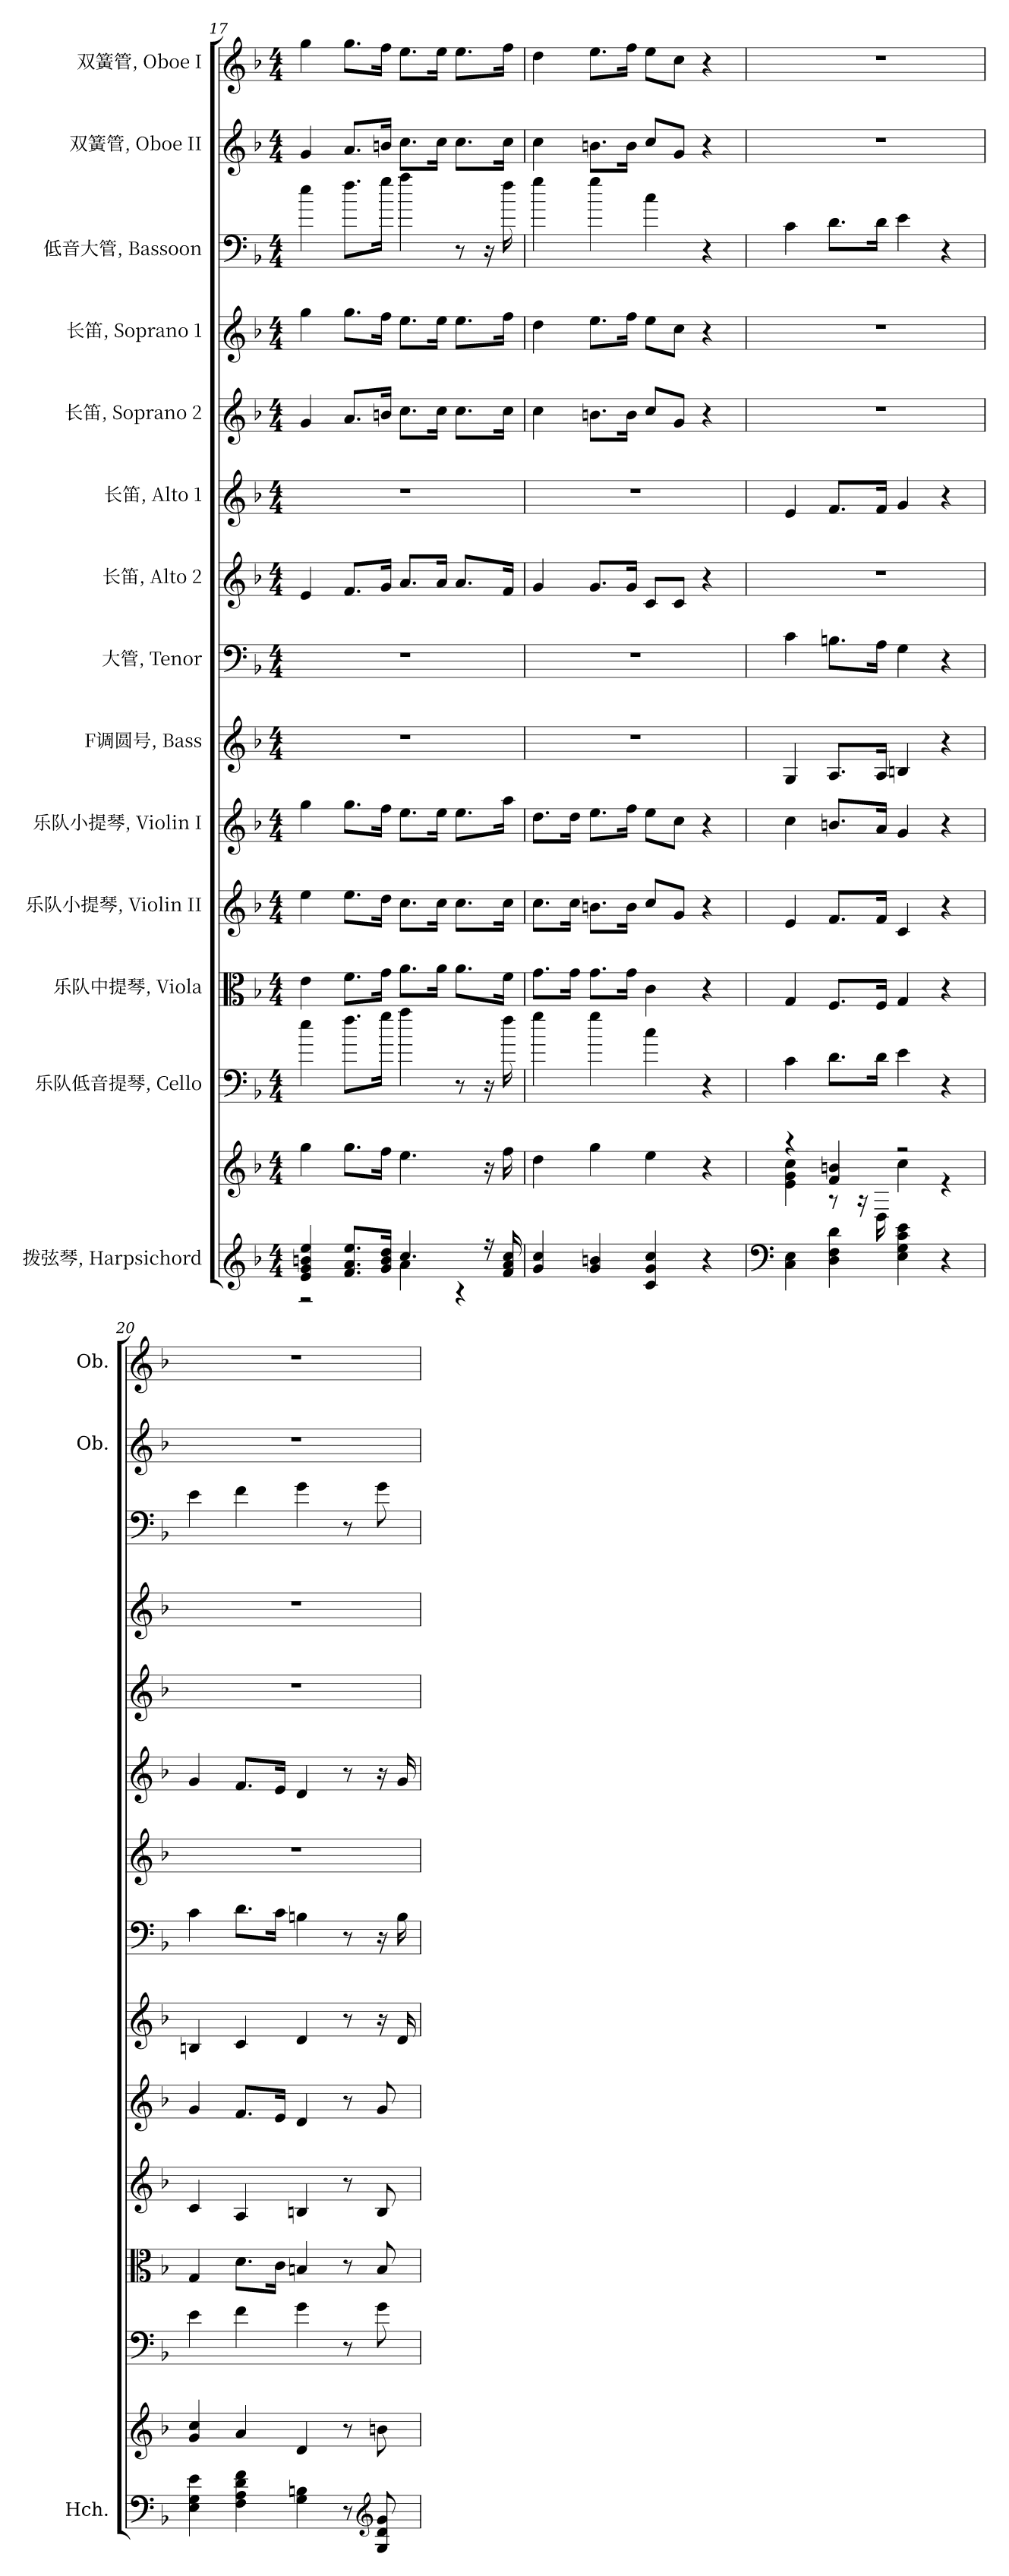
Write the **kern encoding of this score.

**kern	**kern	**kern	**kern	**kern	**kern	**kern	**kern	**kern	**kern	**kern	**kern	**kern	**kern	**kern
*part14	*part14	*part13	*part12	*part11	*part10	*part9	*part8	*part7	*part6	*part5	*part4	*part3	*part2	*part1
*staff15	*staff14	*staff13	*staff12	*staff11	*staff10	*staff9	*staff8	*staff7	*staff6	*staff5	*staff4	*staff3	*staff2	*staff1
*I"拨弦琴, Harpsichord	*	*I"乐队低音提琴, Cello	*I"乐队中提琴, Viola	*I"乐队小提琴, Violin II	*I"乐队小提琴, Violin I	*I"F调圆号, Bass	*I"大管, Tenor	*I"长笛, Alto 2	*I"长笛, Alto 1	*I"长笛, Soprano 2	*I"长笛, Soprano 1	*I"低音大管, Bassoon	*I"双簧管, Oboe II	*I"双簧管, Oboe I
*I'Hch.	*	*	*	*	*	*	*	*	*	*	*	*	*I'Ob.	*I'Ob.
*clefG2	*clefG2	*clefF4	*clefC3	*clefG2	*clefG2	*clefG2	*clefF4	*clefG2	*clefG2	*clefG2	*clefG2	*clefF4	*clefG2	*clefG2
*	*	*ITrd7c12	*	*	*	*ITrd4c7	*	*	*	*	*	*ITrd7c12	*	*
*k[b-]	*k[b-]	*k[b-]	*k[b-]	*k[b-]	*k[b-]	*k[b-e-]	*k[b-]	*k[b-]	*k[b-]	*k[b-]	*k[b-]	*k[b-]	*k[b-]	*k[b-]
*M4/4	*M4/4	*M4/4	*M4/4	*M4/4	*M4/4	*M4/4	*M4/4	*M4/4	*M4/4	*M4/4	*M4/4	*M4/4	*M4/4	*M4/4
=17	=17	=17	=17	=17	=17	=17	=17	=17	=17	=17	=17	=17	=17	=17
*^	*	*	*	*	*	*	*	*	*	*	*	*	*	*
4e/ 4g/ 4bn/ 4ee/	2r	4gg\	4e\	4e\	4ee\	4gg\	1r	1r	4e/	1r	4g/	4gg\	4e\	4g/	4gg\
8.f/ 8.a/ 8.ee/L	.	8.gg\L	8.f\L	8.f\L	8.ee\L	8.gg\L	.	.	8.f/L	.	8.a/L	8.gg\L	8.f\L	8.a/L	8.gg\L
16g/ 16b/ 16dd/Jk	.	16ff\Jk	16g\Jk	16g\Jk	16dd\Jk	16ff\Jk	.	.	16g/Jk	.	16bn/Jk	16ff\Jk	16g\Jk	16bn/Jk	16ff\Jk
4.cc/	4a\	4.ee\	4a\	8.a\L	8.cc\L	8.ee\L	.	.	8.a/L	.	8.cc\L	8.ee\L	4a\	8.cc\L	8.ee\L
.	.	.	.	16a\Jk	16cc\Jk	16ee\Jk	.	.	16a/Jk	.	16cc\Jk	16ee\Jk	.	16cc\Jk	16ee\Jk
.	4r	.	8r	8.a\L	8.cc\L	8.ee\L	.	.	8.a/L	.	8.cc\L	8.ee\L	8r	8.cc\L	8.ee\L
16r	.	16r	16r	.	.	.	.	.	.	.	.	.	16r	.	.
16f/ 16a/ 16cc/	.	16ff\	16f\	16f\Jk	16cc\Jk	16aa\Jk	.	.	16f/Jk	.	16cc\Jk	16ff\Jk	16f\	16cc\Jk	16ff\Jk
*v	*v	*	*	*	*	*	*	*	*	*	*	*	*	*	*
!!LO:PB:g=z
=18	=18	=18	=18	=18	=18	=18	=18	=18	=18	=18	=18	=18	=18	=18
4g/ 4cc/	4dd\	4g\	8.g\L	8.cc\L	8.dd\L	1r	1r	4g/	1r	4cc\	4dd\	4g\	4cc\	4dd\
.	.	.	16g\Jk	16cc\Jk	16dd\Jk	.	.	.	.	.	.	.	.	.
4g/ 4bn/	4gg\	4g\	8.g\L	8.bn\L	8.ee\L	.	.	8.g/L	.	8.bn\L	8.ee\L	4g\	8.bn\L	8.ee\L
.	.	.	16g\Jk	16b\Jk	16ff\Jk	.	.	16g/Jk	.	16b\Jk	16ff\Jk	.	16b\Jk	16ff\Jk
4c/ 4g/ 4cc/	4ee\	4c\	4c\	8cc/L	8ee\L	.	.	8c/L	.	8cc/L	8ee\L	4c\	8cc/L	8ee\L
.	.	.	.	8g/J	8cc\J	.	.	8c/J	.	8g/J	8cc\J	.	8g/J	8cc\J
4r	4r	4r	4r	4r	4r	.	.	4r	.	4r	4r	4r	4r	4r
=19	=19	=19	=19	=19	=19	=19	=19	=19	=19	=19	=19	=19	=19	=19
*clefF4	*	*	*	*	*	*	*	*	*	*	*	*	*	*
*	*^	*	*	*	*	*	*	*	*	*	*	*	*	*
4C\ 4E\	4r	4e\ 4g\ 4cc\	4C\	4G/	4e/	4cc\	4C/	4c\	1r	4e/	1r	1r	4C\	1r	1r
4D\ 4F\ 4d\	4f/ 4bn/	8r	8.D\L	8.F/L	8.f/L	8.bn/L	8.D/L	8.Bn\L	.	8.f/L	.	.	8.D\L	.	.
.	.	16r	.	.	.	.	.	.	.	.	.	.	.	.	.
.	.	16D\	16D\Jk	16F/Jk	16f/Jk	16a/Jk	16D/Jk	16A\Jk	.	16f/Jk	.	.	16D\Jk	.	.
4E\ 4G\ 4c\ 4e\	2r	4cc\	4E\	4G/	4c/	4g/	4En/	4G\	.	4g/	.	.	4E\	.	.
4r	.	4r	4r	4r	4r	4r	4r	4r	.	4r	.	.	4r	.	.
*	*v	*v	*	*	*	*	*	*	*	*	*	*	*	*	*
=20	=20	=20	=20	=20	=20	=20	=20	=20	=20	=20	=20	=20	=20	=20
4E\ 4G\ 4e\	4g/ 4cc/	4E\	4G/	4c/	4g/	4En/	4c\	1r	4g/	1r	1r	4E\	1r	1r
4F\ 4A\ 4d\ 4f\	4a/	4F\	8.d\L	4A/	8.f/L	4F/	8.d\L	.	8.f/L	.	.	4F\	.	.
.	.	.	16c\Jk	.	16e/Jk	.	16c\Jk	.	16e/Jk	.	.	.	.	.
4G\ 4Bn\	4d/	4G\	4Bn/	4Bn/	4d/	4G/	4Bn\	.	4d/	.	.	4G\	.	.
8r	8r	8r	8r	8r	8r	8r	8r	.	8r	.	.	8r	.	.
*clefG2	*	*	*	*	*	*	*	*	*	*	*	*	*	*
8G/ 8d/ 8g/	8bn\	8G\	8B/	8B/	8g/	16r	16r	.	16r	.	.	8G\	.	.
.	.	.	.	.	.	16G/	16B\	.	16g/	.	.	.	.	.
=	=	=	=	=	=	=	=	=	=	=	=	=	=	=
*-	*-	*-	*-	*-	*-	*-	*-	*-	*-	*-	*-	*-	*-	*-
